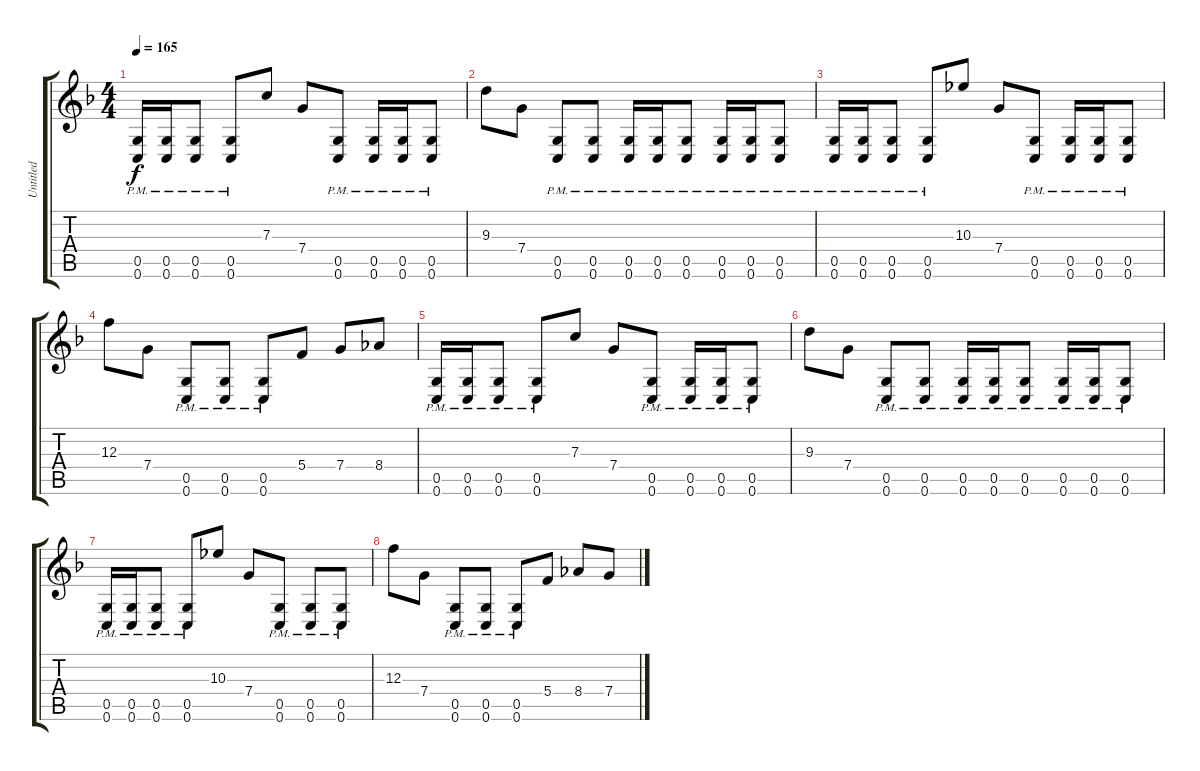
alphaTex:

\track ("Untitled" "Untitled") {instrument distortionguitar}
\staff {score tabs}
\tuning (D4 A3 F3 C3 G2 C2) {hide}
\ts (4 4)
\tempo 165
\clef g2
\ks f
(0.5{pm} 0.6{pm}).16{dy f} (0.5{pm} 0.6{pm}).16 (0.5{pm} 0.6{pm}).8 (0.5{pm} 0.6{pm}).8 7.3.8 7.4.8 (0.5{pm} 0.6{pm}).8 (0.5{pm} 0.6{pm}).16 (0.5{pm} 0.6{pm}).16 (0.5{pm} 0.6{pm}).8 |
9.3.8 7.4.8 (0.5{pm} 0.6{pm}).8 (0.5{pm} 0.6{pm}).8 (0.5{pm} 0.6{pm}).16 (0.5{pm} 0.6{pm}).16 (0.5{pm} 0.6{pm}).8 (0.5{pm} 0.6{pm}).16 (0.5{pm} 0.6{pm}).16 (0.5{pm} 0.6{pm}).8 |
(0.5{pm} 0.6{pm}).16 (0.5{pm} 0.6{pm}).16 (0.5{pm} 0.6{pm}).8 (0.5{pm} 0.6{pm}).8 10.3.8 7.4.8 (0.5{pm} 0.6{pm}).8 (0.5{pm} 0.6{pm}).16 (0.5{pm} 0.6{pm}).16 (0.5{pm} 0.6{pm}).8 |
12.3.8 7.4.8 (0.5{pm} 0.6{pm}).8 (0.5{pm} 0.6{pm}).8 (0.5{pm} 0.6{pm}).8 5.4.8 7.4.8 8.4.8 |
(0.5{pm} 0.6{pm}).16 (0.5{pm} 0.6{pm}).16 (0.5{pm} 0.6{pm}).8 (0.5{pm} 0.6{pm}).8 7.3.8 7.4.8 (0.5{pm} 0.6{pm}).8 (0.5{pm} 0.6{pm}).16 (0.5{pm} 0.6{pm}).16 (0.5{pm} 0.6{pm}).8 |
9.3.8 7.4.8 (0.5{pm} 0.6{pm}).8 (0.5{pm} 0.6{pm}).8 (0.5{pm} 0.6{pm}).16 (0.5{pm} 0.6{pm}).16 (0.5{pm} 0.6{pm}).8 (0.5{pm} 0.6{pm}).16 (0.5{pm} 0.6{pm}).16 (0.5{pm} 0.6{pm}).8 |
(0.5{pm} 0.6{pm}).16 (0.5{pm} 0.6{pm}).16 (0.5{pm} 0.6{pm}).8 (0.5{pm} 0.6{pm}).8 10.3.8 7.4.8 (0.5{pm} 0.6{pm}).8 (0.5{pm} 0.6{pm}).8 (0.5{pm} 0.6{pm}).8 |
12.3.8 7.4.8 (0.5{pm} 0.6{pm}).8 (0.5{pm} 0.6{pm}).8 (0.5{pm} 0.6{pm}).8 5.4.8 8.4.8 7.4.8
